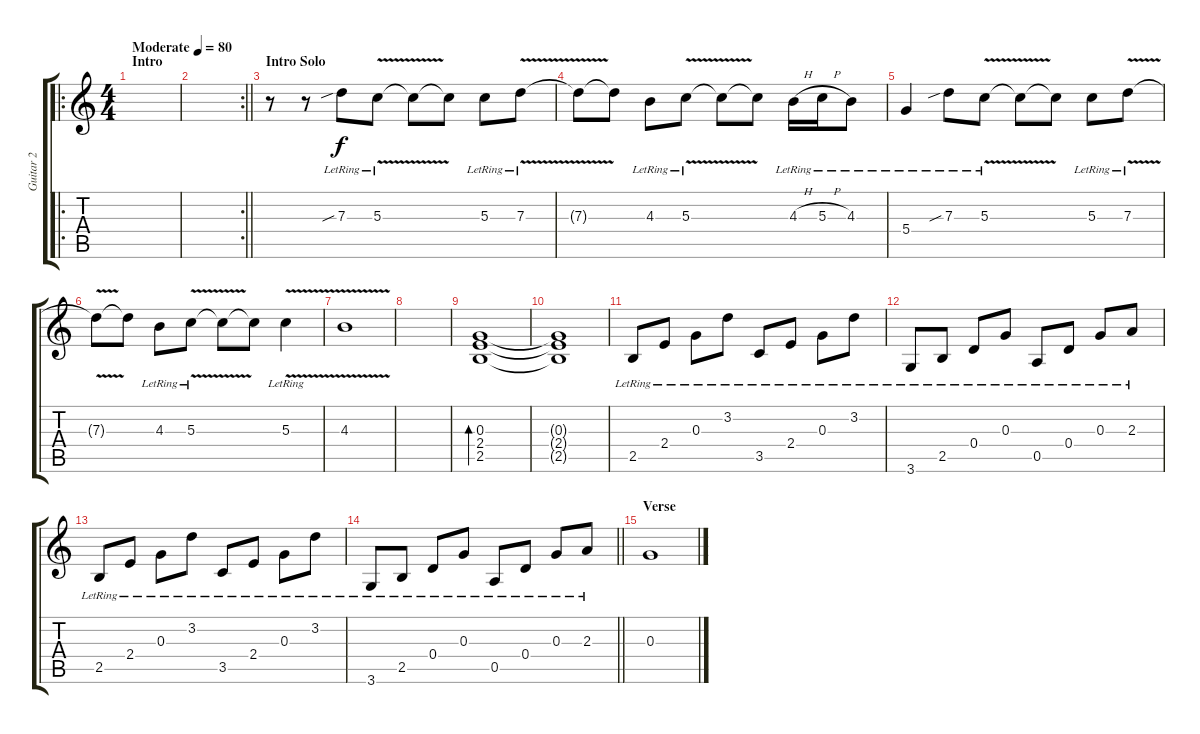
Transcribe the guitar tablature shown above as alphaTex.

\track ("Guitar 2" "Guitar 2") {instrument acousticguitarsteel}
\staff {score tabs}
\tuning (E4 B3 G3 D3 A2 E2) {hide}
\ro
\ts (4 4)
\section ("" "Intro")
\tempo (80 "Moderate")
\clef g2
\ks c
|
\rc 2
\barLineRight lightlight
|
\section ("" "Intro Solo")
r.8 r.8 7.3{sib lr}.8 5.3{v lr}.8 5.3{t}.8 5.3{t}.8 5.3{lr}.8 7.3{v lr}.8 |
7.3{t}.8 7.3{t}.8 4.3{lr}.8 5.3{v lr}.8 5.3{t}.8 5.3{t}.8 4.3{h lr}.16 5.3{h lr}.16 4.3{lr}.8 |
5.4{lr}.4 7.3{sib lr}.8 5.3{v lr}.8 5.3{t}.8 5.3{t}.8 5.3{lr}.8 7.3{v lr}.8 |
7.3{t}.8 7.3{t}.8 4.3{lr}.8 5.3{v lr}.8 5.3{t}.8 5.3{t}.8 5.3{v lr}.4 |
4.3{v}.1 |
|
(0.3 2.4 2.5).1{bd 120} |
(0.3{t} 2.4{t} 2.5{t}).1 |
2.5{lr}.8 2.4{lr}.8 0.3{lr}.8 3.2{lr}.8 3.5{lr}.8 2.4{lr}.8 0.3{lr}.8 3.2{lr}.8 |
3.6{lr}.8 2.5{lr}.8 0.4{lr}.8 0.3{lr}.8 0.5{lr}.8 0.4{lr}.8 0.3{lr}.8 2.3{lr}.8 |
2.5{lr}.8 2.4{lr}.8 0.3{lr}.8 3.2{lr}.8 3.5{lr}.8 2.4{lr}.8 0.3{lr}.8 3.2{lr}.8 |
\barLineRight lightlight
3.6{lr}.8 2.5{lr}.8 0.4{lr}.8 0.3{lr}.8 0.5{lr}.8 0.4{lr}.8 0.3{lr}.8 2.3{lr}.8 |
\section ("" "Verse")
0.3.1
